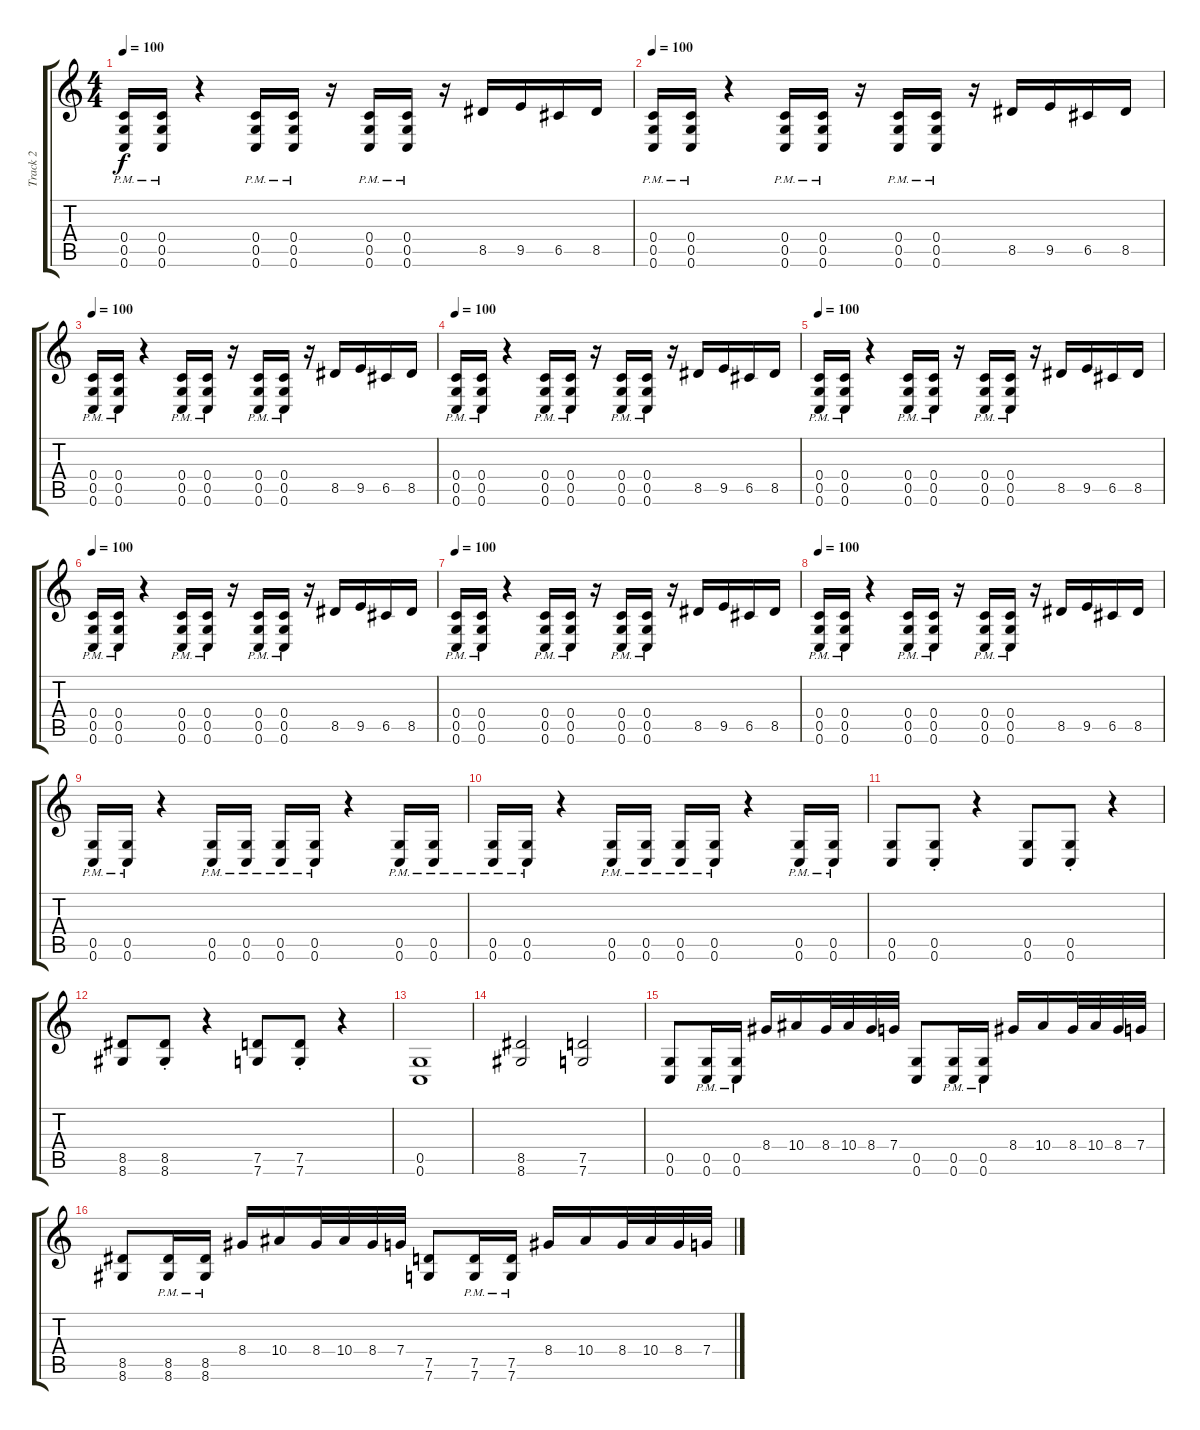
\track ("Track 2" "Track 2") {instrument distortionguitar}
\staff {score tabs}
\tuning (D4 A3 F3 C3 G2 C2) {hide}
\ts (4 4)
\tempo 100
\clef g2
\ks c
(0.4{pm} 0.5{pm} 0.6{pm}).16{dy f} (0.4{pm} 0.5{pm} 0.6{pm}).16 r.4 (0.4{pm} 0.5{pm} 0.6{pm}).16 (0.4{pm} 0.5{pm} 0.6{pm}).16 r.16 (0.4{pm} 0.5{pm} 0.6{pm}).16 (0.4{pm} 0.5{pm} 0.6{pm}).16 r.16 8.5.16 9.5.16 6.5.16 8.5.16 |
\tempo 100
(0.4{pm} 0.5{pm} 0.6{pm}).16 (0.4{pm} 0.5{pm} 0.6{pm}).16 r.4 (0.4{pm} 0.5{pm} 0.6{pm}).16 (0.4{pm} 0.5{pm} 0.6{pm}).16 r.16 (0.4{pm} 0.5{pm} 0.6{pm}).16 (0.4{pm} 0.5{pm} 0.6{pm}).16 r.16 8.5.16 9.5.16 6.5.16 8.5.16 |
\tempo 100
(0.4{pm} 0.5{pm} 0.6{pm}).16 (0.4{pm} 0.5{pm} 0.6{pm}).16 r.4 (0.4{pm} 0.5{pm} 0.6{pm}).16 (0.4{pm} 0.5{pm} 0.6{pm}).16 r.16 (0.4{pm} 0.5{pm} 0.6{pm}).16 (0.4{pm} 0.5{pm} 0.6{pm}).16 r.16 8.5.16 9.5.16 6.5.16 8.5.16 |
\tempo 100
(0.4{pm} 0.5{pm} 0.6{pm}).16 (0.4{pm} 0.5{pm} 0.6{pm}).16 r.4 (0.4{pm} 0.5{pm} 0.6{pm}).16 (0.4{pm} 0.5{pm} 0.6{pm}).16 r.16 (0.4{pm} 0.5{pm} 0.6{pm}).16 (0.4{pm} 0.5{pm} 0.6{pm}).16 r.16 8.5.16 9.5.16 6.5.16 8.5.16 |
\tempo 100
(0.4{pm} 0.5{pm} 0.6{pm}).16 (0.4{pm} 0.5{pm} 0.6{pm}).16 r.4 (0.4{pm} 0.5{pm} 0.6{pm}).16 (0.4{pm} 0.5{pm} 0.6{pm}).16 r.16 (0.4{pm} 0.5{pm} 0.6{pm}).16 (0.4{pm} 0.5{pm} 0.6{pm}).16 r.16 8.5.16 9.5.16 6.5.16 8.5.16 |
\tempo 100
(0.4{pm} 0.5{pm} 0.6{pm}).16 (0.4{pm} 0.5{pm} 0.6{pm}).16 r.4 (0.4{pm} 0.5{pm} 0.6{pm}).16 (0.4{pm} 0.5{pm} 0.6{pm}).16 r.16 (0.4{pm} 0.5{pm} 0.6{pm}).16 (0.4{pm} 0.5{pm} 0.6{pm}).16 r.16 8.5.16 9.5.16 6.5.16 8.5.16 |
\tempo 100
(0.4{pm} 0.5{pm} 0.6{pm}).16 (0.4{pm} 0.5{pm} 0.6{pm}).16 r.4 (0.4{pm} 0.5{pm} 0.6{pm}).16 (0.4{pm} 0.5{pm} 0.6{pm}).16 r.16 (0.4{pm} 0.5{pm} 0.6{pm}).16 (0.4{pm} 0.5{pm} 0.6{pm}).16 r.16 8.5.16 9.5.16 6.5.16 8.5.16 |
\tempo 100
(0.4{pm} 0.5{pm} 0.6{pm}).16 (0.4{pm} 0.5{pm} 0.6{pm}).16 r.4 (0.4{pm} 0.5{pm} 0.6{pm}).16 (0.4{pm} 0.5{pm} 0.6{pm}).16 r.16 (0.4{pm} 0.5{pm} 0.6{pm}).16 (0.4{pm} 0.5{pm} 0.6{pm}).16 r.16 8.5.16 9.5.16 6.5.16 8.5.16 |
(0.5{pm} 0.6{pm}).16 (0.5{pm} 0.6{pm}).16 r.4 (0.5{pm} 0.6{pm}).16 (0.5{pm} 0.6{pm}).16 (0.5{pm} 0.6{pm}).16 (0.5{pm} 0.6{pm}).16 r.4 (0.5{pm} 0.6{pm}).16 (0.5{pm} 0.6{pm}).16 |
(0.5{pm} 0.6{pm}).16 (0.5{pm} 0.6{pm}).16 r.4 (0.5{pm} 0.6{pm}).16 (0.5{pm} 0.6{pm}).16 (0.5{pm} 0.6{pm}).16 (0.5{pm} 0.6{pm}).16 r.4 (0.5{pm} 0.6{pm}).16 (0.5{pm} 0.6{pm}).16 |
(0.5 0.6).8 (0.5{st} 0.6{st}).8 r.4 (0.5 0.6).8 (0.5{st} 0.6{st}).8 r.4 |
(8.5 8.6).8 (8.5{st} 8.6{st}).8 r.4 (7.5 7.6).8 (7.5{st} 7.6{st}).8 r.4 |
(0.5 0.6).1 |
(8.5 8.6).2 (7.5 7.6).2 |
(0.5 0.6).8 (0.5{pm} 0.6{pm}).16 (0.5{pm} 0.6{pm}).16 8.4.16 10.4.16 8.4.32 10.4.32 8.4.32 7.4.32 (0.5 0.6).8 (0.5{pm} 0.6{pm}).16 (0.5{pm} 0.6{pm}).16 8.4.16 10.4.16 8.4.32 10.4.32 8.4.32 7.4.32 |
(8.5 8.6).8 (8.5{pm} 8.6{pm}).16 (8.5{pm} 8.6{pm}).16 8.4.16 10.4.16 8.4.32 10.4.32 8.4.32 7.4.32 (7.5 7.6).8 (7.5{pm} 7.6{pm}).16 (7.5{pm} 7.6{pm}).16 8.4.16 10.4.16 8.4.32 10.4.32 8.4.32 7.4.32
